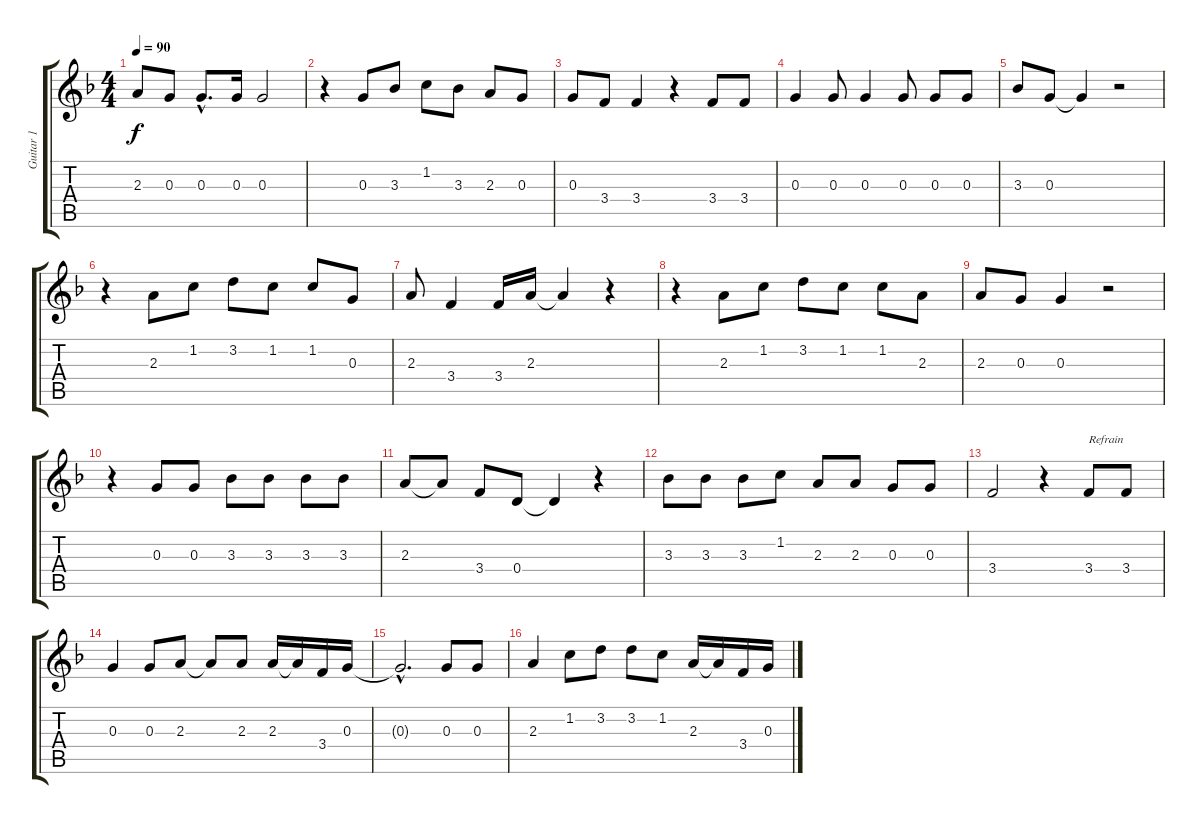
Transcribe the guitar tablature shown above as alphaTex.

\track ("Guitar 1" "Guitar 1") {instrument acousticguitarnylon}
\staff {score tabs}
\tuning (E4 B3 G3 D3 A2 E2) {hide}
\ts (4 4)
\tempo 90
\clef g2
\ks f
2.3.8{dy f} 0.3.8 0.3{hac}.8{d} 0.3.16 0.3.2 |
r.4 0.3.8 3.3.8 1.2.8 3.3.8 2.3.8 0.3.8 |
0.3.8 3.4.8 3.4.4 r.4 3.4.8 3.4.8 |
0.3.4 0.3.8 0.3.4 0.3.8 0.3.8 0.3.8 |
3.3.8 0.3.8 0.3{t}.4 r.2 |
r.4 2.3.8 1.2.8 3.2.8 1.2.8 1.2.8 0.3.8 |
2.3.8 3.4.4 3.4.16 2.3.16 2.3{t}.4 r.4 |
r.4 2.3.8 1.2.8 3.2.8 1.2.8 1.2.8 2.3.8 |
2.3.8 0.3.8 0.3.4 r.2 |
r.4 0.3.8 0.3.8 3.3.8 3.3.8 3.3.8 3.3.8 |
2.3.8 2.3{t}.8 3.4.8 0.4.8 0.4{t}.4 r.4 |
3.3.8 3.3.8 3.3.8 1.2.8 2.3.8 2.3.8 0.3.8 0.3.8 |
3.4.2 r.4 3.4.8{txt "Refrain"} 3.4.8 |
0.3.4 0.3.8 2.3.8 2.3{t}.8 2.3.8 2.3.16 2.3{t}.16 3.4.16 0.3.16 |
0.3{hac t}.2{d} 0.3.8 0.3.8 |
2.3.4 1.2.8 3.2.8 3.2.8 1.2.8 2.3.16 2.3{t}.16 3.4.16 0.3.16
